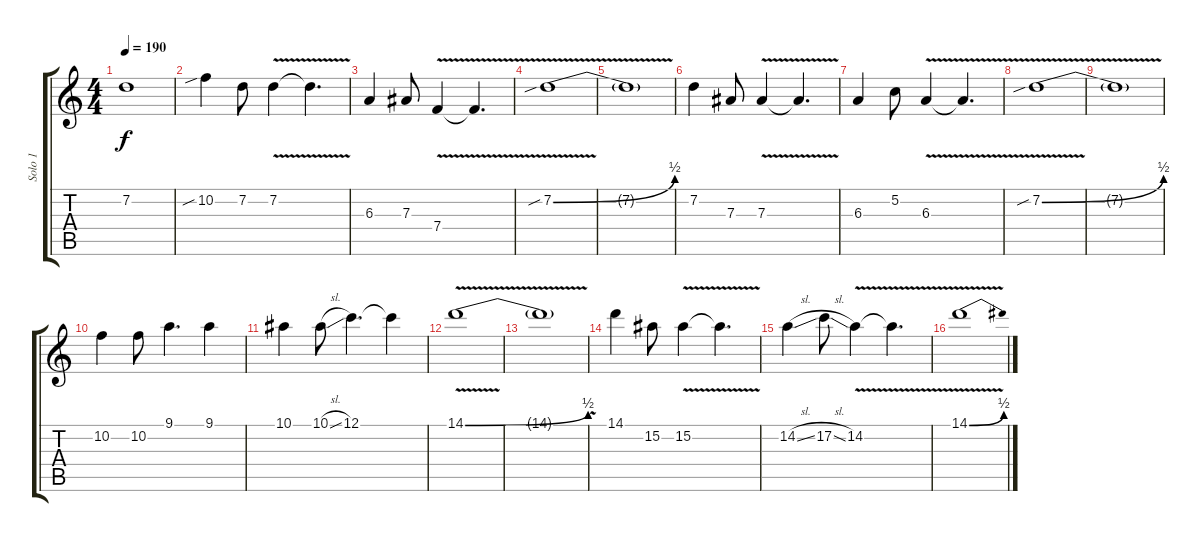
\track ("Solo 1" "Solo 1") {instrument distortionguitar}
\staff {score tabs}
\tuning (C4 G3 Eb3 Bb2 F2 C2) {hide}
\ts (4 4)
\tempo 190
\clef g2
\ks c
7.2{t}.1{dy f} |
10.2{sib}.4 7.2.8 7.2{v}.4 7.2{t}.4{d} |
6.3.4 7.3.8 7.4{v}.4 7.4{t}.4{d} |
7.2{be (bend 0 0 60 2) v sib}.1 |
7.2{t}.1 |
7.2.4 7.3.8 7.3{v}.4 7.3{t}.4{d} |
6.3.4 5.2.8 6.3{v}.4 6.3{t}.4{d} |
7.2{be (bend 0 0 60 2) v sib}.1 |
7.2{t}.1 |
10.2.4 10.2.8 9.1.4{d} 9.1.4 |
10.1.4 10.1{sl}.8 12.1.4{d} 12.1{t}.4 |
14.1{be (bend 0 0 60 2) v}.1 |
14.1{v t}.1 |
14.1.4 15.2.8 15.2{v}.4 15.2{t}.4{d} |
14.2{sl}.4 17.2{sl}.8 14.2{v}.4 14.2{t}.4{d} |
14.1{be (bend 0 0 60 2) v}.1
